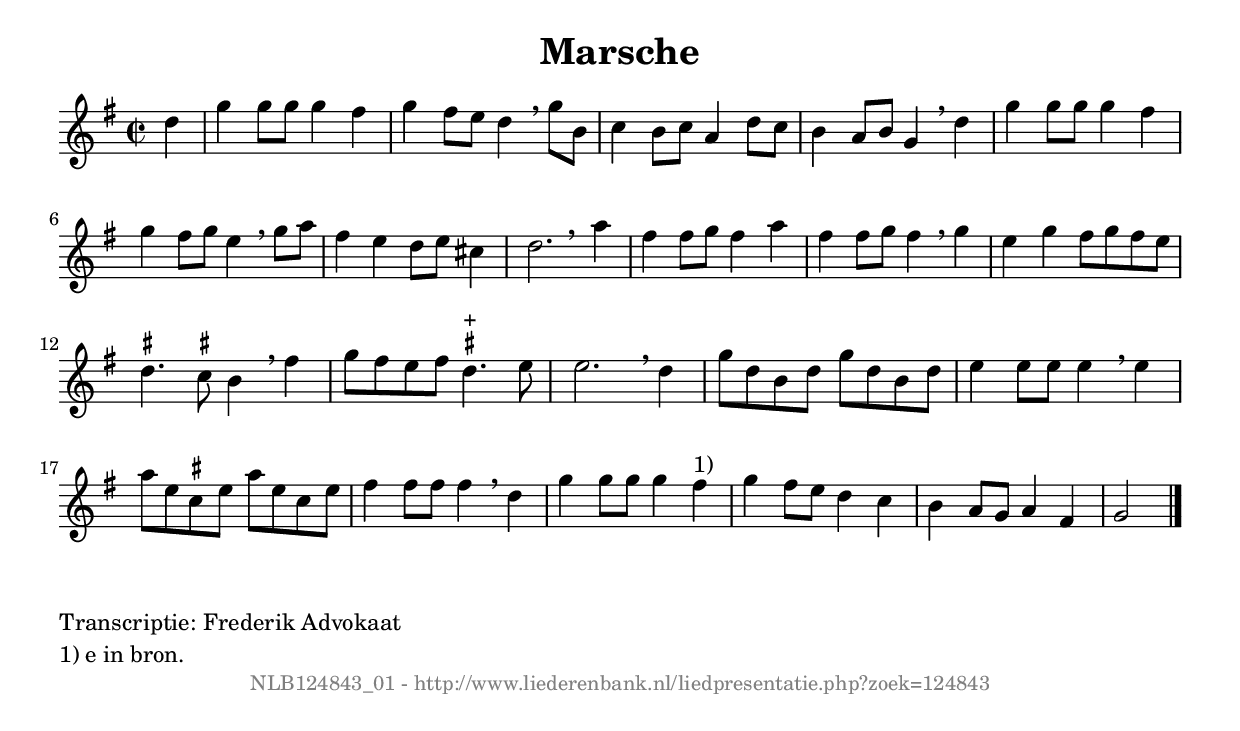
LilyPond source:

%
% produced by wce2krn 1.64 (7 June 2014)
%
\version"2.16"
#(append! paper-alist '(("long" . (cons (* 210 mm) (* 2000 mm)))))
#(set-default-paper-size "long")
sb = {\breathe}
mBreak = {\breathe }
bBreak = {\breathe }
x = {\once\override NoteHead #'style = #'cross }
gl=\glissando
itime={\override Staff.TimeSignature #'stencil = ##f }
ficta = {\once\set suggestAccidentals = ##t}
fine = {\once\override Score.RehearsalMark #'self-alignment-X = #1 \mark \markup {\italic{Fine}}}
dc = {\once\override Score.RehearsalMark #'self-alignment-X = #1 \mark \markup {\italic{D.C.}}}
dcf = {\once\override Score.RehearsalMark #'self-alignment-X = #1 \mark \markup {\italic{D.C. al Fine}}}
dcc = {\once\override Score.RehearsalMark #'self-alignment-X = #1 \mark \markup {\italic{D.C. al Coda}}}
ds = {\once\override Score.RehearsalMark #'self-alignment-X = #1 \mark \markup {\italic{D.S.}}}
dsf = {\once\override Score.RehearsalMark #'self-alignment-X = #1 \mark \markup {\italic{D.S. al Fine}}}
dsc = {\once\override Score.RehearsalMark #'self-alignment-X = #1 \mark \markup {\italic{D.S. al Coda}}}
pv = {\set Score.repeatCommands = #'((volta "1"))}
sv = {\set Score.repeatCommands = #'((volta "2"))}
tv = {\set Score.repeatCommands = #'((volta "3"))}
qv = {\set Score.repeatCommands = #'((volta "4"))}
xv = {\set Score.repeatCommands = #'((volta #f))}
\header{ tagline = ""
title = "Marsche"
}
\score {{
\key g \major
\relative g'
{
\set melismaBusyProperties = #'()
\partial 32*8
\time 2/2
\tempo 4=120
\override Score.MetronomeMark #'transparent = ##t
\override Score.RehearsalMark #'break-visibility = #(vector #t #t #f)
d'4 | g g8 g g4 fis g fis8 e d4 \sb g8 b, c4 b8 c a4 d8 c b4 a8 b g4 \mBreak
d'4 | g g8 g g4 fis g fis8 g e4 \sb g8 a fis4 e d8 e cis4 d2. \bar ":|" \bBreak
a'4 | fis fis8 g fis4 a fis fis8 g fis4 \sb g e g fis8 g fis e \ficta dis4. \ficta cis8 b4 \sb fis'4 | g8 fis e fis \ficta dis4.^"+" e8 e2. \mBreak
d4 | g8 d b d g d b d e4 e8 e e4 \sb e a8 e \ficta cis e a e \ficta cis e fis4 fis8 fis fis4 \mBreak
d4 | g g8 g g4 fis^"1)" g fis8 e d4 c b a8 g a4 fis g2 \bar "|."
 }}
 \midi { }
 \layout {
            indent = 0.0\cm
}
}
\markup { \wordwrap-string #" 
Transcriptie: Frederik Advokaat

1) e in bron.
"}
\markup { \vspace #0 } \markup { \with-color #grey \fill-line { \center-column { \smaller "NLB124843_01 - http://www.liederenbank.nl/liedpresentatie.php?zoek=124843" } } }
